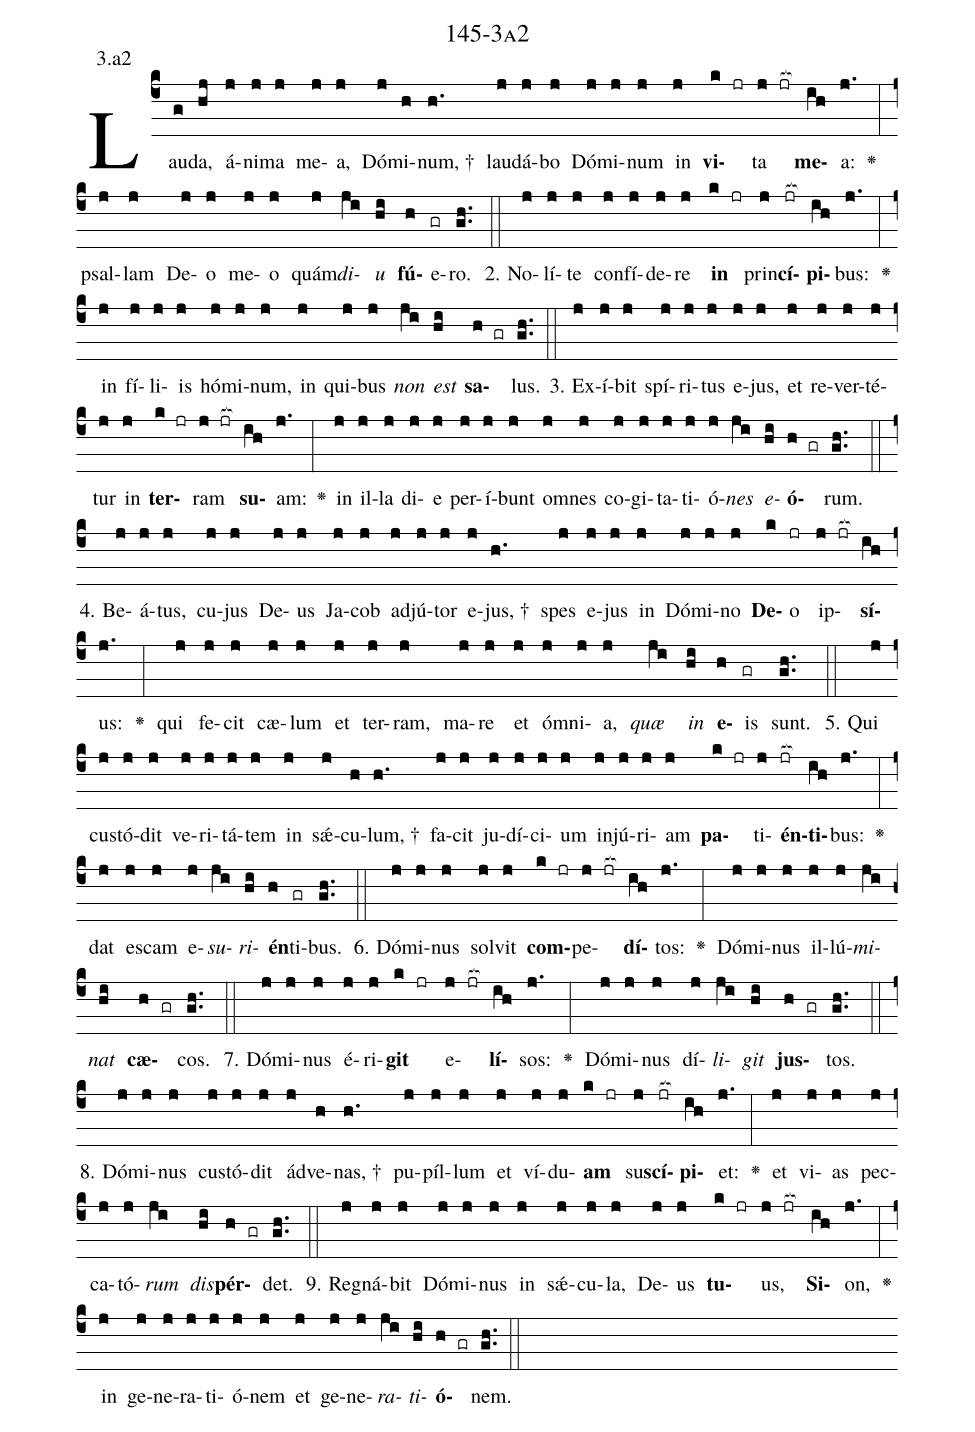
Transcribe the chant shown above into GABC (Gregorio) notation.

name: 145-3a2;
annotation: 3.a2;
%%
(c4)Lau(g)da,(hj) á(j)ni(j)ma(j) me(j)a,(j) Dó(j)mi(h)num, †(h.) lau(j)dá(j)bo(j) Dó(j)mi(j)num(j) in(j) <b>vi</b>(k jr)ta(j jr[ocb:1{]) <b>me</b>(ih[ocb:0}])a:(j.) <v>\greheightstar</v>(:) psal(j)lam(j) De(j)o(j) me(j)o(j) quám(j)<i>di</i>(ji)<i>u</i>(hi) <b>fú</b>(h)e(gr)ro.(gh..) (::)
2. No(j)lí(j)te(j) con(j)fí(j)de(j)re(j) <b>in</b>(k jr) prin(j)<b>cí</b>(jr[ocb:1{])<b>pi</b>(ih[ocb:0}])bus:(j.) <v>\greheightstar</v>(:) in(j) fí(j)li(j)is(j) hó(j)mi(j)num,(j) in(j) qui(j)bus(j) <i>non</i>(ji) <i>est</i>(hi) <b>sa</b>(h gr)lus.(gh..) (::)
3. Ex(j)í(j)bit(j) spí(j)ri(j)tus(j) e(j)jus,(j) et(j) re(j)ver(j)té(j)tur(j) in(j) <b>ter</b>(k jr)ram(j jr[ocb:1{]) <b>su</b>(ih[ocb:0}])am:(j.) <v>\greheightstar</v>(:) in(j) il(j)la(j) di(j)e(j) per(j)í(j)bunt(j) om(j)nes(j) co(j)gi(j)ta(j)ti(j)ó(j)<i>nes</i>(ji) <i>e</i>(hi)<b>ó</b>(h gr)rum.(gh..) (::)
4. Be(j)á(j)tus,(j) cu(j)jus(j) De(j)us(j) Ja(j)cob(j) ad(j)jú(j)tor(j) e(j)jus, †(h.) spes(j) e(j)jus(j) in(j) Dó(j)mi(j)no(j) <b>De</b>(k)o(jr) ip(j jr[ocb:1{])<b>sí</b>(ih[ocb:0}])us:(j.) <v>\greheightstar</v>(:) qui(j) fe(j)cit(j) cæ(j)lum(j) et(j) ter(j)ram,(j) ma(j)re(j) et(j) óm(j)ni(j)a,(j) <i>quæ</i>(ji) <i>in</i>(hi) <b>e</b>(h)is(gr) sunt.(gh..) (::)
5. Qui(j) cus(j)tó(j)dit(j) ve(j)ri(j)tá(j)tem(j) in(j) sǽ(j)cu(h)lum, †(h.) fa(j)cit(j) ju(j)dí(j)ci(j)um(j) in(j)jú(j)ri(j)am(j) <b>pa</b>(k jr)ti(j)<b>én</b>(jr[ocb:1{])<b>ti</b>(ih[ocb:0}])bus:(j.) <v>\greheightstar</v>(:) dat(j) es(j)cam(j) e(j)<i>su</i>(ji)<i>ri</i>(hi)<b>én</b>(h)ti(gr)bus.(gh..) (::)
6. Dó(j)mi(j)nus(j) sol(j)vit(j) <b>com</b>(k jr)pe(j jr[ocb:1{])<b>dí</b>(ih[ocb:0}])tos:(j.) <v>\greheightstar</v>(:) Dó(j)mi(j)nus(j) il(j)lú(j)<i>mi</i>(ji)<i>nat</i>(hi) <b>cæ</b>(h gr)cos.(gh..) (::)
7. Dó(j)mi(j)nus(j) é(j)ri(j)<b>git</b>(k jr) e(j jr[ocb:1{])<b>lí</b>(ih[ocb:0}])sos:(j.) <v>\greheightstar</v>(:) Dó(j)mi(j)nus(j) dí(j)<i>li</i>(ji)<i>git</i>(hi) <b>jus</b>(h gr)tos.(gh..) (::)
8. Dó(j)mi(j)nus(j) cus(j)tó(j)dit(j) ád(j)ve(h)nas, †(h.) pu(j)píl(j)lum(j) et(j) ví(j)du(j)<b>am</b>(k jr) su(j)<b>scí</b>(jr[ocb:1{])<b>pi</b>(ih[ocb:0}])et:(j.) <v>\greheightstar</v>(:) et(j) vi(j)as(j) pec(j)ca(j)tó(j)<i>rum</i>(ji) <i>dis</i>(hi)<b>pér</b>(h gr)det.(gh..) (::)
9. Re(j)gná(j)bit(j) Dó(j)mi(j)nus(j) in(j) sǽ(j)cu(j)la,(j) De(j)us(j) <b>tu</b>(k jr)us,(j jr[ocb:1{]) <b>Si</b>(ih[ocb:0}])on,(j.) <v>\greheightstar</v>(:) in(j) ge(j)ne(j)ra(j)ti(j)ó(j)nem(j) et(j) ge(j)ne(j)<i>ra</i>(ji)<i>ti</i>(hi)<b>ó</b>(h gr)nem.(gh..) (::)
